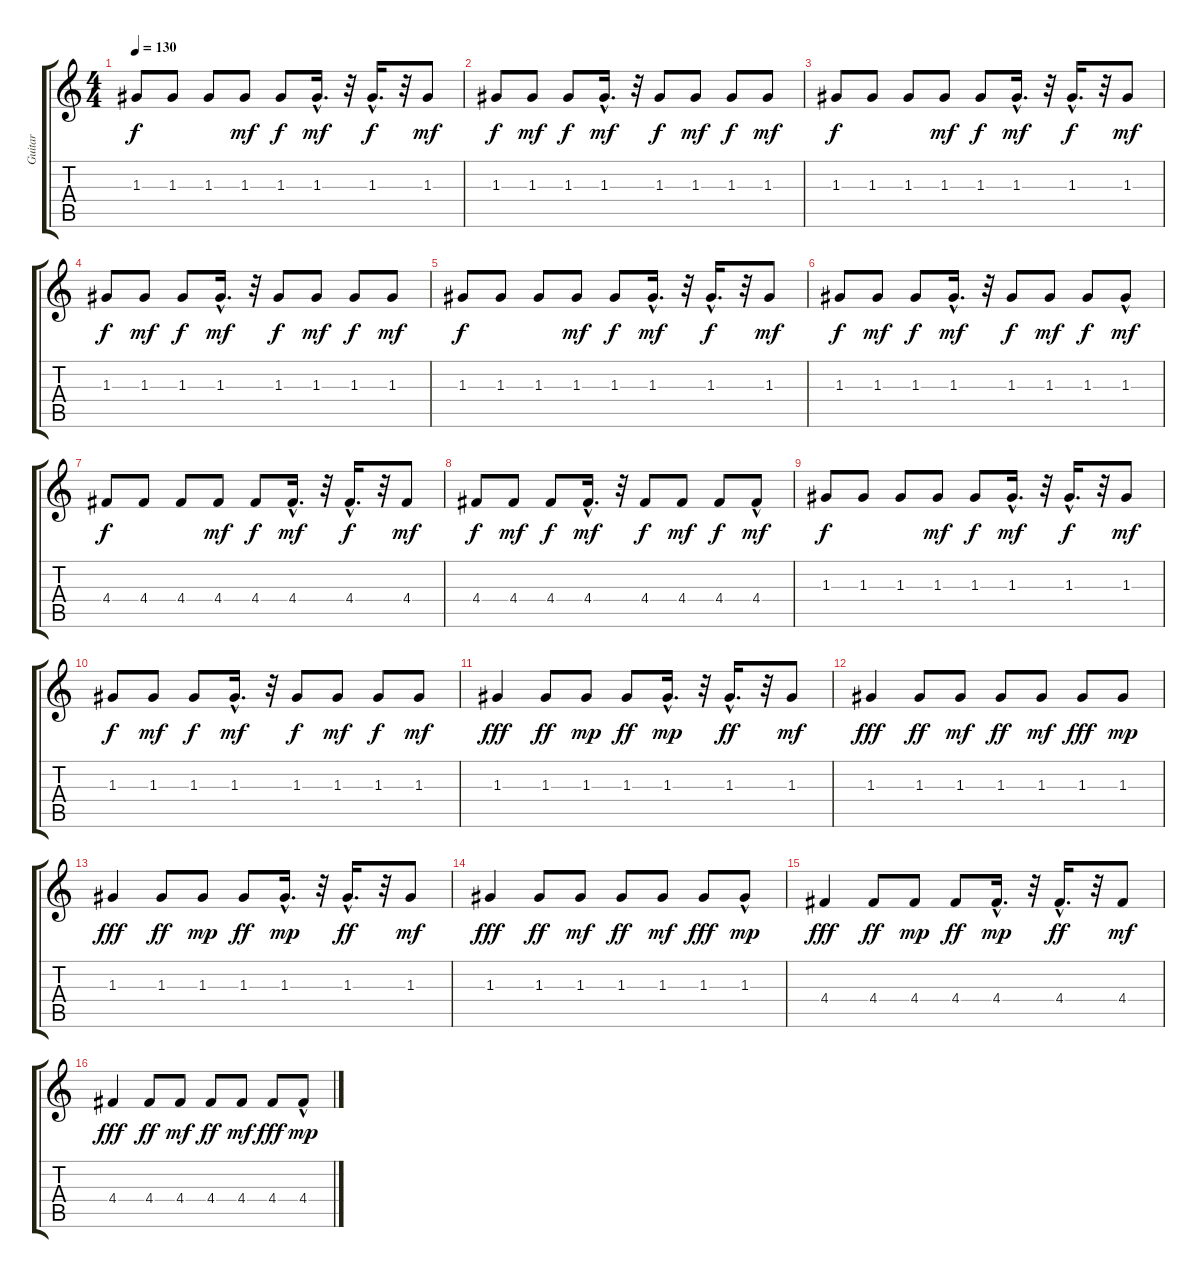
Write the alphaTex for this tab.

\track ("Guitar" "Guitar") {instrument electricguitarclean}
\staff {score tabs}
\tuning (E4 B3 G3 D3 A2 E2) {hide}
\ts (4 4)
\tempo 130
\clef g2
\ks c
1.3.8{dy f balance 16} 1.3.8 1.3.8 1.3.8{dy mf} 1.3.8{dy f} 1.3{hac}.16{d dy mf} r.32 1.3{hac}.16{d dy f} r.32 1.3.8{dy mf} |
1.3.8{dy f balance 0} 1.3.8{dy mf} 1.3.8{dy f} 1.3{hac}.16{d dy mf} r.32 1.3.8{dy f} 1.3.8{dy mf} 1.3.8{dy f} 1.3.8{dy mf} |
1.3.8{dy f balance 16} 1.3.8 1.3.8 1.3.8{dy mf} 1.3.8{dy f} 1.3{hac}.16{d dy mf} r.32 1.3{hac}.16{d dy f} r.32 1.3.8{dy mf} |
1.3.8{dy f balance 0} 1.3.8{dy mf} 1.3.8{dy f} 1.3{hac}.16{d dy mf} r.32 1.3.8{dy f} 1.3.8{dy mf} 1.3.8{dy f} 1.3.8{dy mf} |
1.3.8{dy f balance 16} 1.3.8 1.3.8 1.3.8{dy mf} 1.3.8{dy f} 1.3{hac}.16{d dy mf} r.32 1.3{hac}.16{d dy f} r.32 1.3.8{dy mf} |
1.3.8{dy f balance 0} 1.3.8{dy mf} 1.3.8{dy f} 1.3{hac}.16{d dy mf} r.32 1.3.8{dy f} 1.3.8{dy mf} 1.3.8{dy f} 1.3{hac}.8{dy mf} |
4.4.8{dy f balance 16} 4.4.8 4.4.8 4.4.8{dy mf} 4.4.8{dy f} 4.4{hac}.16{d dy mf} r.32 4.4{hac}.16{d dy f} r.32 4.4.8{dy mf} |
4.4.8{dy f balance 0} 4.4.8{dy mf} 4.4.8{dy f} 4.4{hac}.16{d dy mf} r.32 4.4.8{dy f} 4.4.8{dy mf} 4.4.8{dy f} 4.4{hac}.8{dy mf} |
1.3.8{dy f balance 16} 1.3.8 1.3.8 1.3.8{dy mf} 1.3.8{dy f} 1.3{hac}.16{d dy mf} r.32 1.3{hac}.16{d dy f} r.32 1.3.8{dy mf} |
1.3.8{dy f balance 0} 1.3.8{dy mf} 1.3.8{dy f} 1.3{hac}.16{d dy mf} r.32 1.3.8{dy f} 1.3.8{dy mf} 1.3.8{dy f} 1.3.8{dy mf} |
1.3.4{dy fff balance 12} 1.3.8{dy ff} 1.3.8{dy mp} 1.3.8{dy ff} 1.3{hac}.16{d dy mp} r.32 1.3{hac}.16{d dy ff} r.32 1.3.8{dy mf} |
1.3.4{dy fff} 1.3.8{dy ff} 1.3.8{dy mf} 1.3.8{dy ff} 1.3.8{dy mf} 1.3.8{dy fff} 1.3.8{dy mp} |
1.3.4{dy fff} 1.3.8{dy ff} 1.3.8{dy mp} 1.3.8{dy ff} 1.3{hac}.16{d dy mp} r.32 1.3{hac}.16{d dy ff} r.32 1.3.8{dy mf} |
1.3.4{dy fff} 1.3.8{dy ff} 1.3.8{dy mf} 1.3.8{dy ff} 1.3.8{dy mf} 1.3.8{dy fff} 1.3{hac}.8{dy mp} |
4.4.4{dy fff} 4.4.8{dy ff} 4.4.8{dy mp} 4.4.8{dy ff} 4.4{hac}.16{d dy mp} r.32 4.4{hac}.16{d dy ff} r.32 4.4.8{dy mf} |
4.4.4{dy fff} 4.4.8{dy ff} 4.4.8{dy mf} 4.4.8{dy ff} 4.4.8{dy mf} 4.4.8{dy fff} 4.4{hac}.8{dy mp}
